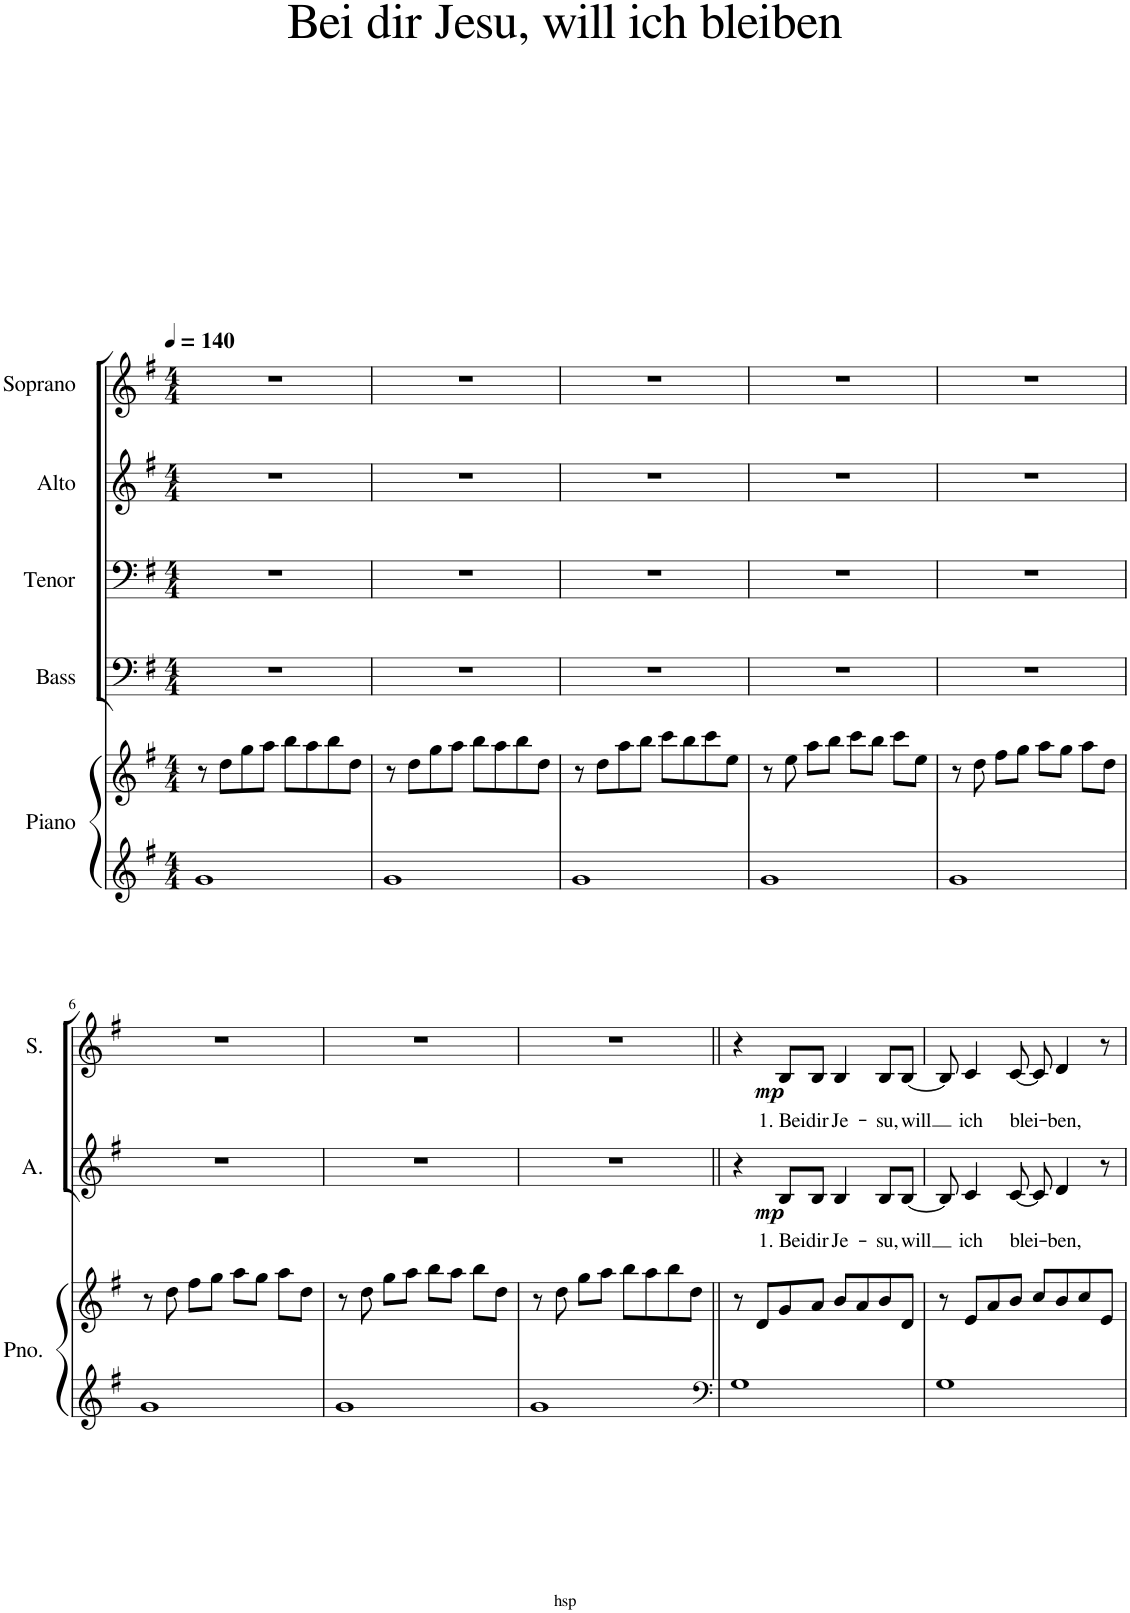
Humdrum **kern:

**kern	**kern	**kern	**kern	**kern	**text	**dynam	**kern	**text	**dynam
*part5	*part5	*part4	*part3	*part2	*part2	*part2	*part1	*part1	*part1
*staff6	*staff5	*staff4	*staff3	*staff2	*staff2	*staff2	*staff1	*staff1	*staff1
*I"Piano	*	*I"Bass	*I"Tenor	*I"Alto	*	*	*I"Soprano	*	*
*I'Pno.	*	*I'B.	*I'T.	*I'A.	*	*	*I'S.	*	*
*clefG2	*clefG2	*clefF4	*clefF4	*clefG2	*	*	*clefG2	*	*
*k[f#]	*k[f#]	*k[f#]	*k[f#]	*k[f#]	*	*	*k[f#]	*	*
*M4/4	*M4/4	*M4/4	*M4/4	*M4/4	*	*	*M4/4	*	*
*MM140	*MM140	*MM140	*MM140	*MM140	*	*	*MM140	*	*
=1	=1	=1	=1	=1	=1	=1	=1	=1	=1
1g	8r	1r	1r	1r	.	.	1r	.	.
.	8dd\L	.	.	.	.	.	.	.	.
.	8gg\	.	.	.	.	.	.	.	.
.	8aa\J	.	.	.	.	.	.	.	.
.	8bb\L	.	.	.	.	.	.	.	.
.	8aa\	.	.	.	.	.	.	.	.
.	8bb\	.	.	.	.	.	.	.	.
.	8dd\J	.	.	.	.	.	.	.	.
=2	=2	=2	=2	=2	=2	=2	=2	=2	=2
1g	8r	1r	1r	1r	.	.	1r	.	.
.	8dd\L	.	.	.	.	.	.	.	.
.	8gg\	.	.	.	.	.	.	.	.
.	8aa\J	.	.	.	.	.	.	.	.
.	8bb\L	.	.	.	.	.	.	.	.
.	8aa\	.	.	.	.	.	.	.	.
.	8bb\	.	.	.	.	.	.	.	.
.	8dd\J	.	.	.	.	.	.	.	.
=3	=3	=3	=3	=3	=3	=3	=3	=3	=3
1g	8r	1r	1r	1r	.	.	1r	.	.
.	8dd\L	.	.	.	.	.	.	.	.
.	8aa\	.	.	.	.	.	.	.	.
.	8bb\J	.	.	.	.	.	.	.	.
.	8ccc\L	.	.	.	.	.	.	.	.
.	8bb\	.	.	.	.	.	.	.	.
.	8ccc\	.	.	.	.	.	.	.	.
.	8ee\J	.	.	.	.	.	.	.	.
=4	=4	=4	=4	=4	=4	=4	=4	=4	=4
1g	8r	1r	1r	1r	.	.	1r	.	.
.	8ee\	.	.	.	.	.	.	.	.
.	8aa\L	.	.	.	.	.	.	.	.
.	8bb\J	.	.	.	.	.	.	.	.
.	8ccc\L	.	.	.	.	.	.	.	.
.	8bb\J	.	.	.	.	.	.	.	.
.	8ccc\L	.	.	.	.	.	.	.	.
.	8ee\J	.	.	.	.	.	.	.	.
=5	=5	=5	=5	=5	=5	=5	=5	=5	=5
1g	8r	1r	1r	1r	.	.	1r	.	.
.	8dd\	.	.	.	.	.	.	.	.
.	8ff#\L	.	.	.	.	.	.	.	.
.	8gg\J	.	.	.	.	.	.	.	.
.	8aa\L	.	.	.	.	.	.	.	.
.	8gg\J	.	.	.	.	.	.	.	.
.	8aa\L	.	.	.	.	.	.	.	.
.	8dd\J	.	.	.	.	.	.	.	.
!!LO:LB:g=z
=6	=6	=6	=6	=6	=6	=6	=6	=6	=6
1g	8r	1r	1r	1r	.	.	1r	.	.
.	8dd\	.	.	.	.	.	.	.	.
.	8ff#\L	.	.	.	.	.	.	.	.
.	8gg\J	.	.	.	.	.	.	.	.
.	8aa\L	.	.	.	.	.	.	.	.
.	8gg\J	.	.	.	.	.	.	.	.
.	8aa\L	.	.	.	.	.	.	.	.
.	8dd\J	.	.	.	.	.	.	.	.
=7	=7	=7	=7	=7	=7	=7	=7	=7	=7
1g	8r	1r	1r	1r	.	.	1r	.	.
.	8dd\	.	.	.	.	.	.	.	.
.	8gg\L	.	.	.	.	.	.	.	.
.	8aa\J	.	.	.	.	.	.	.	.
.	8bb\L	.	.	.	.	.	.	.	.
.	8aa\J	.	.	.	.	.	.	.	.
.	8bb\L	.	.	.	.	.	.	.	.
.	8dd\J	.	.	.	.	.	.	.	.
=8	=8	=8	=8	=8	=8	=8	=8	=8	=8
1g	8r	1r	1r	1r	.	.	1r	.	.
.	8dd\	.	.	.	.	.	.	.	.
.	8gg\L	.	.	.	.	.	.	.	.
.	8aa\J	.	.	.	.	.	.	.	.
.	8bb\L	.	.	.	.	.	.	.	.
.	8aa\	.	.	.	.	.	.	.	.
.	8bb\	.	.	.	.	.	.	.	.
.	8dd\J	.	.	.	.	.	.	.	.
=9||	=9||	=9||	=9||	=9||	=9||	=9||	=9||	=9||	=9||
*clefF4	*	*	*	*	*	*	*	*	*
1G	8r	1r	1r	4r	.	.	4r	.	.
.	8d/L	.	.	.	.	.	.	.	.
!	!	!	!	!	!LO:LY:b	!LO:DY:b	!	!LO:LY:b	!LO:DY:b
.	8g/	.	.	8B/L	1. Bei	mp	8B/L	1. Bei	mp
!	!	!	!	!	!LO:LY:b	!	!	!LO:LY:b	!
.	8a/J	.	.	8B/J	dir	.	8B/J	dir	.
!	!	!	!	!	!LO:LY:b	!	!	!LO:LY:b	!
.	8b/L	.	.	4B/	Je-	.	4B/	Je-	.
.	8a/	.	.	.	.	.	.	.	.
!	!	!	!	!	!LO:LY:b	!	!	!LO:LY:b	!
.	8b/	.	.	8B/L	-su,	.	8B/L	-su,	.
!	!	!	!	!	!LO:LY:b	!	!	!LO:LY:b	!
.	8d/J	.	.	[8B/J	will	.	[8B/J	will	.
=10	=10	=10	=10	=10	=10	=10	=10	=10	=10
1G	8r	1r	1r	8B/]	.	.	8B/]	.	.
!	!	!	!	!	!LO:LY:b	!	!	!LO:LY:b	!
.	8e/L	.	.	4c/	ich	.	4c/	ich	.
.	8a/	.	.	.	.	.	.	.	.
!	!	!	!	!	!LO:LY:b	!	!	!LO:LY:b	!
.	8b/J	.	.	[8c/	blei-	.	[8c/	blei-	.
.	8cc/L	.	.	8c/]	.	.	8c/]	.	.
!	!	!	!	!	!LO:LY:b	!	!	!LO:LY:b	!
.	8b/	.	.	4d/	-ben,	.	4d/	-ben,	.
.	8cc/	.	.	.	.	.	.	.	.
.	8e/J	.	.	8r	.	.	8r	.	.
=	=	=	=	=	=	=	=	=	=
*-	*-	*-	*-	*-	*-	*-	*-	*-	*-
